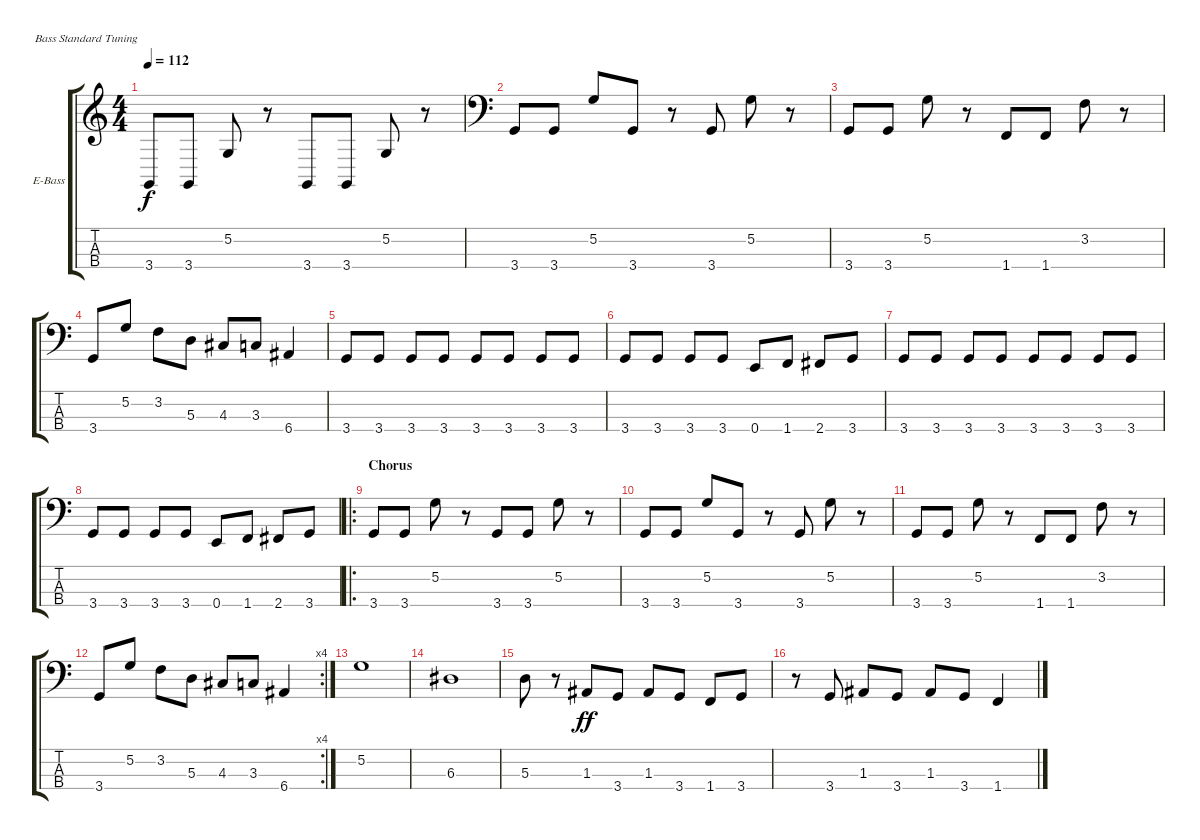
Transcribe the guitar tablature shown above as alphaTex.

\defaultSystemsLayout 4
\bracketExtendMode groupsimilarinstruments
\firstSystemTrackNameOrientation horizontal
\otherSystemsTrackNameOrientation horizontal
\track ("Metal Bass" "E-Bass") {instrument electricbassfinger}
\staff {score tabs}
\tuning (G2 D2 A1 E1)
\ts (4 4)
\tempo 112
\clef g2
\ks c
3.4.8{dy f} 3.4.8 5.2.8 r.8 3.4.8 3.4.8 5.2.8 r.8 |
\clef f4
3.4.8 3.4.8 5.2.8 3.4.8 r.8 3.4.8 5.2.8 r.8 |
3.4.8 3.4.8 5.2.8 r.8 1.4.8 1.4.8 3.2.8 r.8 |
3.4.8 5.2.8 3.2.8 5.3.8 4.3.8 3.3.8 6.4.4 |
3.4.8 3.4.8 3.4.8 3.4.8 3.4.8 3.4.8 3.4.8 3.4.8 |
3.4.8 3.4.8 3.4.8 3.4.8 0.4.8 1.4.8 2.4.8 3.4.8 |
3.4.8 3.4.8 3.4.8 3.4.8 3.4.8 3.4.8 3.4.8 3.4.8 |
3.4.8 3.4.8 3.4.8 3.4.8 0.4.8 1.4.8 2.4.8 3.4.8 |
\ro
\section ("" "Chorus")
3.4.8 3.4.8 5.2.8 r.8 3.4.8 3.4.8 5.2.8 r.8 |
3.4.8 3.4.8 5.2.8 3.4.8 r.8 3.4.8 5.2.8 r.8 |
3.4.8 3.4.8 5.2.8 r.8 1.4.8 1.4.8 3.2.8 r.8 |
\rc 4
3.4.8 5.2.8 3.2.8 5.3.8 4.3.8 3.3.8 6.4.4 |
5.2.1 |
6.3.1 |
5.3.8 r.8 1.3.8{dy ff} 3.4.8 1.3.8 3.4.8 1.4.8 3.4.8 |
r.8 3.4.8 1.3.8 3.4.8 1.3.8 3.4.8 1.4.4
